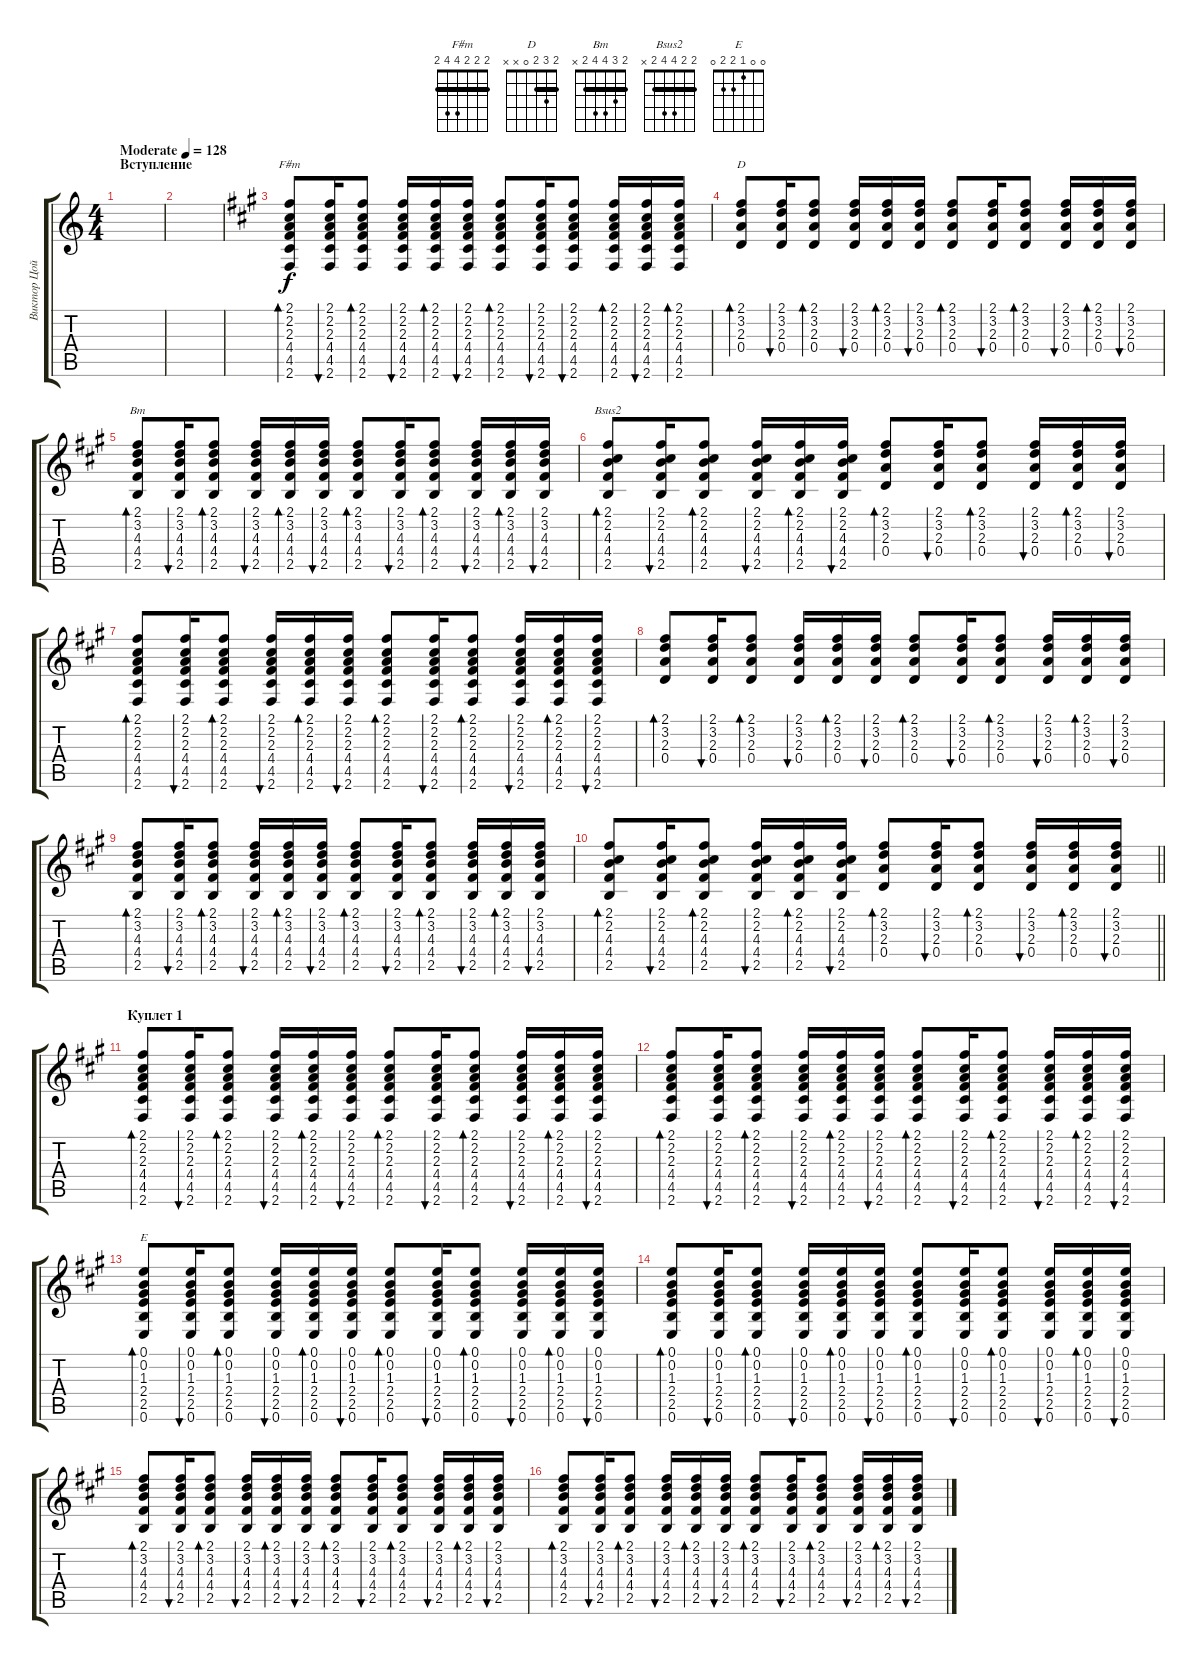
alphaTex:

\track ("Виктор Цой (Гитара)" "Виктор Цой") {instrument acousticguitarsteel}
\staff {score tabs}
\tuning (E4 B3 G3 D3 A2 E2) {hide}
\chord ("F#m" 2 2 2 4 4 2) {barre 2}
\chord ("D" 2 3 2 0 x x) {barre 2}
\chord ("Bm" 2 3 4 4 2 x) {barre 2}
\chord ("Bsus2" 2 2 4 4 2 x) {barre 2}
\chord ("E" 0 0 1 2 2 0)
\ts (4 4)
\section ("" "Вступление")
\tempo (128 "Moderate")
\clef g2
\ks c
|
|
\ks f#minor
(2.1 2.2 2.3 4.4 4.5 2.6).8{bd 60 ch "F#m"} (2.1 2.2 2.3 4.4 4.5 2.6).16{bu 60} (2.1 2.2 2.3 4.4 4.5 2.6).8{bd 60} (2.1 2.2 2.3 4.4 4.5 2.6).16{bu 60} (2.1 2.2 2.3 4.4 4.5 2.6).16{bd 60} (2.1 2.2 2.3 4.4 4.5 2.6).16{bu 60} (2.1 2.2 2.3 4.4 4.5 2.6).8{bd 60} (2.1 2.2 2.3 4.4 4.5 2.6).16{bu 60} (2.1 2.2 2.3 4.4 4.5 2.6).8{bu 60} (2.1 2.2 2.3 4.4 4.5 2.6).16{bd 60} (2.1 2.2 2.3 4.4 4.5 2.6).16{bu 60} (2.1 2.2 2.3 4.4 4.5 2.6).16{bd 60} |
(2.1 3.2 2.3 0.4).8{bd 60 ch "D"} (2.1 3.2 2.3 0.4).16{bu 60} (2.1 3.2 2.3 0.4).8{bd 60} (2.1 3.2 2.3 0.4).16{bu 60} (2.1 3.2 2.3 0.4).16{bd 60} (2.1 3.2 2.3 0.4).16{bu 60} (2.1 3.2 2.3 0.4).8{bd 60} (2.1 3.2 2.3 0.4).16{bu 60} (2.1 3.2 2.3 0.4).8{bd 60} (2.1 3.2 2.3 0.4).16{bu 60} (2.1 3.2 2.3 0.4).16{bd 60} (2.1 3.2 2.3 0.4).16{bu 60} |
(2.1 3.2 4.3 4.4 2.5).8{bd 60 ch "Bm"} (2.1 3.2 4.3 4.4 2.5).16{bu 60} (2.1 3.2 4.3 4.4 2.5).8{bd 60} (2.1 3.2 4.3 4.4 2.5).16{bu 60} (2.1 3.2 4.3 4.4 2.5).16{bd 60} (2.1 3.2 4.3 4.4 2.5).16{bu 60} (2.1 3.2 4.3 4.4 2.5).8{bd 60} (2.1 3.2 4.3 4.4 2.5).16{bu 60} (2.1 3.2 4.3 4.4 2.5).8{bd 60} (2.1 3.2 4.3 4.4 2.5).16{bu 60} (2.1 3.2 4.3 4.4 2.5).16{bd 60} (2.1 3.2 4.3 4.4 2.5).16{bu 60} |
(2.1 2.2 4.3 4.4 2.5).8{bd 60 ch "Bsus2"} (2.1 2.2 4.3 4.4 2.5).16{bu 60} (2.1 2.2 4.3 4.4 2.5).8{bd 60} (2.1 2.2 4.3 4.4 2.5).16{bu 60} (2.1 2.2 4.3 4.4 2.5).16{bd 60} (2.1 2.2 4.3 4.4 2.5).16{bu 60} (2.1 3.2 2.3 0.4).8{bd 60} (2.1 3.2 2.3 0.4).16{bu 60} (2.1 3.2 2.3 0.4).8{bd 60} (2.1 3.2 2.3 0.4).16{bu 60} (2.1 3.2 2.3 0.4).16{bd 60} (2.1 3.2 2.3 0.4).16{bu 60} |
(2.1 2.2 2.3 4.4 4.5 2.6).8{bd 60} (2.1 2.2 2.3 4.4 4.5 2.6).16{bu 60} (2.1 2.2 2.3 4.4 4.5 2.6).8{bd 60} (2.1 2.2 2.3 4.4 4.5 2.6).16{bu 60} (2.1 2.2 2.3 4.4 4.5 2.6).16{bd 60} (2.1 2.2 2.3 4.4 4.5 2.6).16{bu 60} (2.1 2.2 2.3 4.4 4.5 2.6).8{bd 60} (2.1 2.2 2.3 4.4 4.5 2.6).16{bu 60} (2.1 2.2 2.3 4.4 4.5 2.6).8{bd 60} (2.1 2.2 2.3 4.4 4.5 2.6).16{bu 60} (2.1 2.2 2.3 4.4 4.5 2.6).16{bd 60} (2.1 2.2 2.3 4.4 4.5 2.6).16{bu 60} |
(2.1 3.2 2.3 0.4).8{bd 60} (2.1 3.2 2.3 0.4).16{bu 60} (2.1 3.2 2.3 0.4).8{bd 60} (2.1 3.2 2.3 0.4).16{bu 60} (2.1 3.2 2.3 0.4).16{bd 60} (2.1 3.2 2.3 0.4).16{bu 60} (2.1 3.2 2.3 0.4).8{bd 60} (2.1 3.2 2.3 0.4).16{bu 60} (2.1 3.2 2.3 0.4).8{bd 60} (2.1 3.2 2.3 0.4).16{bu 60} (2.1 3.2 2.3 0.4).16{bd 60} (2.1 3.2 2.3 0.4).16{bu 60} |
(2.1 3.2 4.3 4.4 2.5).8{bd 60} (2.1 3.2 4.3 4.4 2.5).16{bu 60} (2.1 3.2 4.3 4.4 2.5).8{bd 60} (2.1 3.2 4.3 4.4 2.5).16{bu 60} (2.1 3.2 4.3 4.4 2.5).16{bd 60} (2.1 3.2 4.3 4.4 2.5).16{bu 60} (2.1 3.2 4.3 4.4 2.5).8{bd 60} (2.1 3.2 4.3 4.4 2.5).16{bu 60} (2.1 3.2 4.3 4.4 2.5).8{bd 60} (2.1 3.2 4.3 4.4 2.5).16{bu 60} (2.1 3.2 4.3 4.4 2.5).16{bd 60} (2.1 3.2 4.3 4.4 2.5).16{bu 60} |
\barLineRight lightlight
(2.1 2.2 4.3 4.4 2.5).8{bd 60} (2.1 2.2 4.3 4.4 2.5).16{bu 60} (2.1 2.2 4.3 4.4 2.5).8{bd 60} (2.1 2.2 4.3 4.4 2.5).16{bu 60} (2.1 2.2 4.3 4.4 2.5).16{bd 60} (2.1 2.2 4.3 4.4 2.5).16{bu 60} (2.1 3.2 2.3 0.4).8{bd 60} (2.1 3.2 2.3 0.4).16{bu 60} (2.1 3.2 2.3 0.4).8{bd 60} (2.1 3.2 2.3 0.4).16{bu 60} (2.1 3.2 2.3 0.4).16{bd 60} (2.1 3.2 2.3 0.4).16{bu 60} |
\section ("" "Куплет 1")
(2.1 2.2 2.3 4.4 4.5 2.6).8{bd 60} (2.1 2.2 2.3 4.4 4.5 2.6).16{bu 60} (2.1 2.2 2.3 4.4 4.5 2.6).8{bd 60} (2.1 2.2 2.3 4.4 4.5 2.6).16{bu 60} (2.1 2.2 2.3 4.4 4.5 2.6).16{bd 60} (2.1 2.2 2.3 4.4 4.5 2.6).16{bu 60} (2.1 2.2 2.3 4.4 4.5 2.6).8{bd 60} (2.1 2.2 2.3 4.4 4.5 2.6).16{bu 60} (2.1 2.2 2.3 4.4 4.5 2.6).8{bd 60} (2.1 2.2 2.3 4.4 4.5 2.6).16{bu 60} (2.1 2.2 2.3 4.4 4.5 2.6).16{bd 60} (2.1 2.2 2.3 4.4 4.5 2.6).16{bu 60} |
(2.1 2.2 2.3 4.4 4.5 2.6).8{bd 60} (2.1 2.2 2.3 4.4 4.5 2.6).16{bu 60} (2.1 2.2 2.3 4.4 4.5 2.6).8{bd 60} (2.1 2.2 2.3 4.4 4.5 2.6).16{bu 60} (2.1 2.2 2.3 4.4 4.5 2.6).16{bd 60} (2.1 2.2 2.3 4.4 4.5 2.6).16{bu 60} (2.1 2.2 2.3 4.4 4.5 2.6).8{bd 60} (2.1 2.2 2.3 4.4 4.5 2.6).16{bu 60} (2.1 2.2 2.3 4.4 4.5 2.6).8{bd 60} (2.1 2.2 2.3 4.4 4.5 2.6).16{bu 60} (2.1 2.2 2.3 4.4 4.5 2.6).16{bd 60} (2.1 2.2 2.3 4.4 4.5 2.6).16{bu 60} |
(0.1 0.2 1.3 2.4 2.5 0.6).8{bd 60 ch "E"} (0.1 0.2 1.3 2.4 2.5 0.6).16{bu 60} (0.1 0.2 1.3 2.4 2.5 0.6).8{bd 60} (0.1 0.2 1.3 2.4 2.5 0.6).16{bu 60} (0.1 0.2 1.3 2.4 2.5 0.6).16{bd 60} (0.1 0.2 1.3 2.4 2.5 0.6).16{bu 60} (0.1 0.2 1.3 2.4 2.5 0.6).8{bd 60} (0.1 0.2 1.3 2.4 2.5 0.6).16{bu 60} (0.1 0.2 1.3 2.4 2.5 0.6).8{bd 60} (0.1 0.2 1.3 2.4 2.5 0.6).16{bu 60} (0.1 0.2 1.3 2.4 2.5 0.6).16{bd 60} (0.1 0.2 1.3 2.4 2.5 0.6).16{bu 60} |
(0.1 0.2 1.3 2.4 2.5 0.6).8{bd 60} (0.1 0.2 1.3 2.4 2.5 0.6).16{bu 60} (0.1 0.2 1.3 2.4 2.5 0.6).8{bd 60} (0.1 0.2 1.3 2.4 2.5 0.6).16{bu 60} (0.1 0.2 1.3 2.4 2.5 0.6).16{bd 60} (0.1 0.2 1.3 2.4 2.5 0.6).16{bu 60} (0.1 0.2 1.3 2.4 2.5 0.6).8{bd 60} (0.1 0.2 1.3 2.4 2.5 0.6).16{bu 60} (0.1 0.2 1.3 2.4 2.5 0.6).8{bd 60} (0.1 0.2 1.3 2.4 2.5 0.6).16{bu 60} (0.1 0.2 1.3 2.4 2.5 0.6).16{bd 60} (0.1 0.2 1.3 2.4 2.5 0.6).16{bu 60} |
(2.1 3.2 4.3 4.4 2.5).8{bd 60} (2.1 3.2 4.3 4.4 2.5).16{bu 60} (2.1 3.2 4.3 4.4 2.5).8{bd 60} (2.1 3.2 4.3 4.4 2.5).16{bu 60} (2.1 3.2 4.3 4.4 2.5).16{bd 60} (2.1 3.2 4.3 4.4 2.5).16{bu 60} (2.1 3.2 4.3 4.4 2.5).8{bd 60} (2.1 3.2 4.3 4.4 2.5).16{bu 60} (2.1 3.2 4.3 4.4 2.5).8{bd 60} (2.1 3.2 4.3 4.4 2.5).16{bu 60} (2.1 3.2 4.3 4.4 2.5).16{bd 60} (2.1 3.2 4.3 4.4 2.5).16{bu 60} |
(2.1 3.2 4.3 4.4 2.5).8{bd 60} (2.1 3.2 4.3 4.4 2.5).16{bu 60} (2.1 3.2 4.3 4.4 2.5).8{bd 60} (2.1 3.2 4.3 4.4 2.5).16{bu 60} (2.1 3.2 4.3 4.4 2.5).16{bd 60} (2.1 3.2 4.3 4.4 2.5).16{bu 60} (2.1 3.2 4.3 4.4 2.5).8{bd 60} (2.1 3.2 4.3 4.4 2.5).16{bu 60} (2.1 3.2 4.3 4.4 2.5).8{bd 60} (2.1 3.2 4.3 4.4 2.5).16{bu 60} (2.1 3.2 4.3 4.4 2.5).16{bd 60} (2.1 3.2 4.3 4.4 2.5).16{bu 60}
